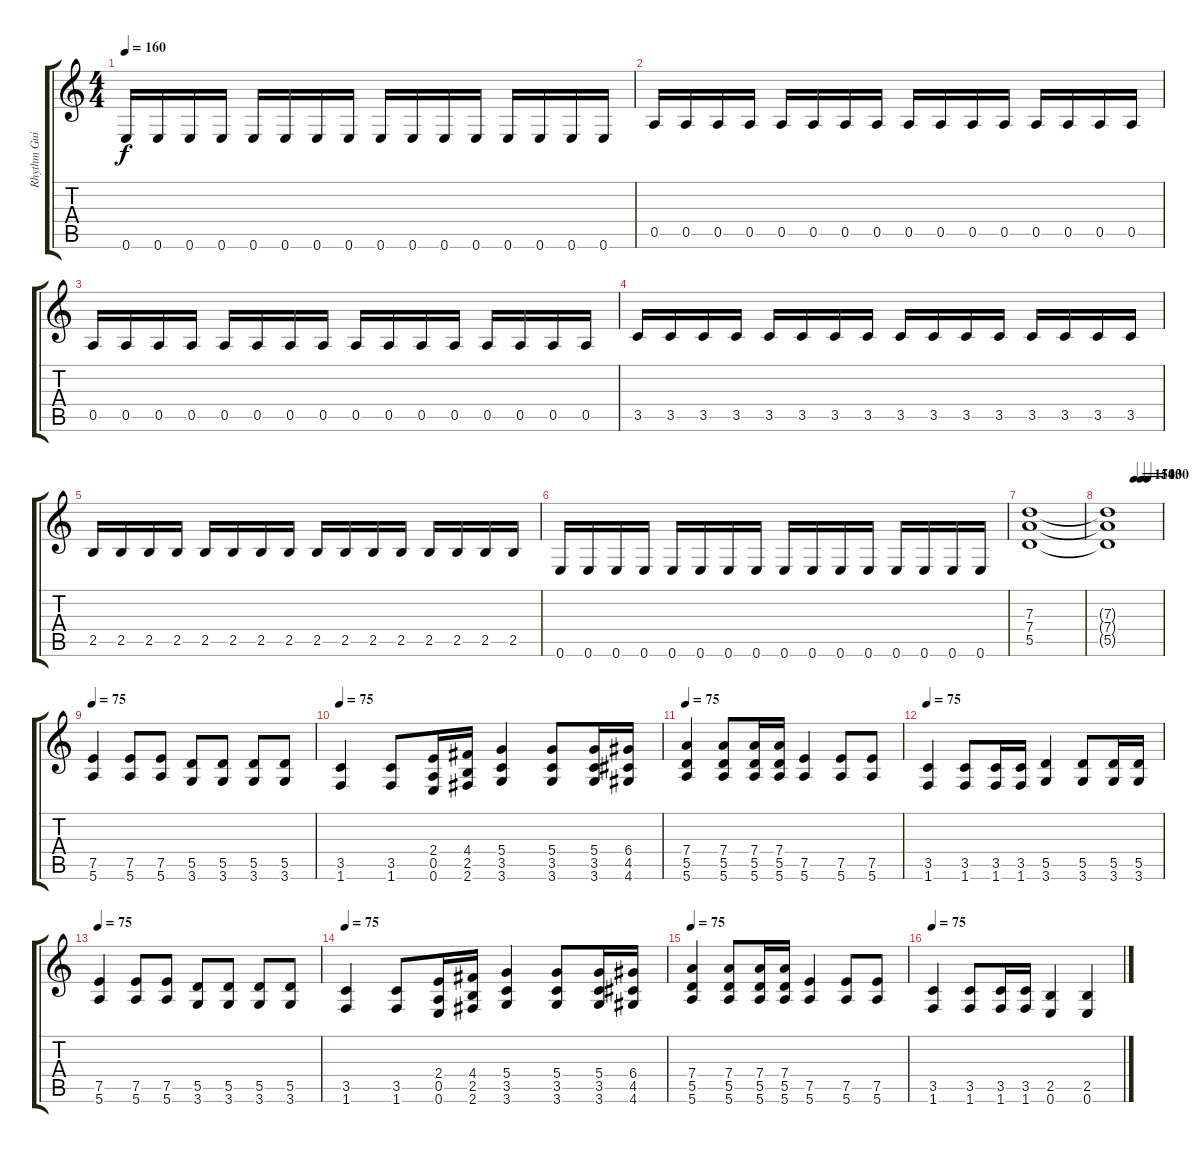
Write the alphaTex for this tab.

\track ("Rhythm Guitar" "Rhythm Gui") {instrument overdrivenguitar}
\staff {score tabs}
\tuning (E4 B3 G3 D3 A2 E2) {hide}
\ts (4 4)
\tempo 160
\clef g2
\ks c
0.6.16{dy f} 0.6.16 0.6.16 0.6.16 0.6.16 0.6.16 0.6.16 0.6.16 0.6.16 0.6.16 0.6.16 0.6.16 0.6.16 0.6.16 0.6.16 0.6.16 |
0.5.16 0.5.16 0.5.16 0.5.16 0.5.16 0.5.16 0.5.16 0.5.16 0.5.16 0.5.16 0.5.16 0.5.16 0.5.16 0.5.16 0.5.16 0.5.16 |
0.5.16 0.5.16 0.5.16 0.5.16 0.5.16 0.5.16 0.5.16 0.5.16 0.5.16 0.5.16 0.5.16 0.5.16 0.5.16 0.5.16 0.5.16 0.5.16 |
3.5.16 3.5.16 3.5.16 3.5.16 3.5.16 3.5.16 3.5.16 3.5.16 3.5.16 3.5.16 3.5.16 3.5.16 3.5.16 3.5.16 3.5.16 3.5.16 |
2.5.16 2.5.16 2.5.16 2.5.16 2.5.16 2.5.16 2.5.16 2.5.16 2.5.16 2.5.16 2.5.16 2.5.16 2.5.16 2.5.16 2.5.16 2.5.16 |
0.6.16 0.6.16 0.6.16 0.6.16 0.6.16 0.6.16 0.6.16 0.6.16 0.6.16 0.6.16 0.6.16 0.6.16 0.6.16 0.6.16 0.6.16 0.6.16 |
(7.3 7.4 5.5).1 |
\tempo (150 0.5)
\tempo (140 0.625)
\tempo (130 0.75)
(7.3{t} 7.4{t} 5.5{t}).1 |
\tempo 75
(7.5 5.6).4 (7.5 5.6).8 (7.5 5.6).8 (5.5 3.6).8 (5.5 3.6).8 (5.5 3.6).8 (5.5 3.6).8 |
\tempo 75
(3.5 1.6).4 (3.5 1.6).8 (2.4 0.5 0.6).16 (4.4 2.5 2.6).16 (5.4 3.5 3.6).4 (5.4 3.5 3.6).8 (5.4 3.5 3.6).16 (6.4 4.5 4.6).16 |
\tempo 75
(7.4 5.5 5.6).4 (7.4 5.5 5.6).8 (7.4 5.5 5.6).16 (7.4 5.5 5.6).16 (7.5 5.6).4 (7.5 5.6).8 (7.5 5.6).8 |
\tempo 75
(3.5 1.6).4 (3.5 1.6).8 (3.5 1.6).16 (3.5 1.6).16 (5.5 3.6).4 (5.5 3.6).8 (5.5 3.6).16 (5.5 3.6).16 |
\tempo 75
(7.5 5.6).4 (7.5 5.6).8 (7.5 5.6).8 (5.5 3.6).8 (5.5 3.6).8 (5.5 3.6).8 (5.5 3.6).8 |
\tempo 75
(3.5 1.6).4 (3.5 1.6).8 (2.4 0.5 0.6).16 (4.4 2.5 2.6).16 (5.4 3.5 3.6).4 (5.4 3.5 3.6).8 (5.4 3.5 3.6).16 (6.4 4.5 4.6).16 |
\tempo 75
(7.4 5.5 5.6).4 (7.4 5.5 5.6).8 (7.4 5.5 5.6).16 (7.4 5.5 5.6).16 (7.5 5.6).4 (7.5 5.6).8 (7.5 5.6).8 |
\tempo 75
(3.5 1.6).4 (3.5 1.6).8 (3.5 1.6).16 (3.5 1.6).16 (2.5 0.6).4 (2.5 0.6).4
